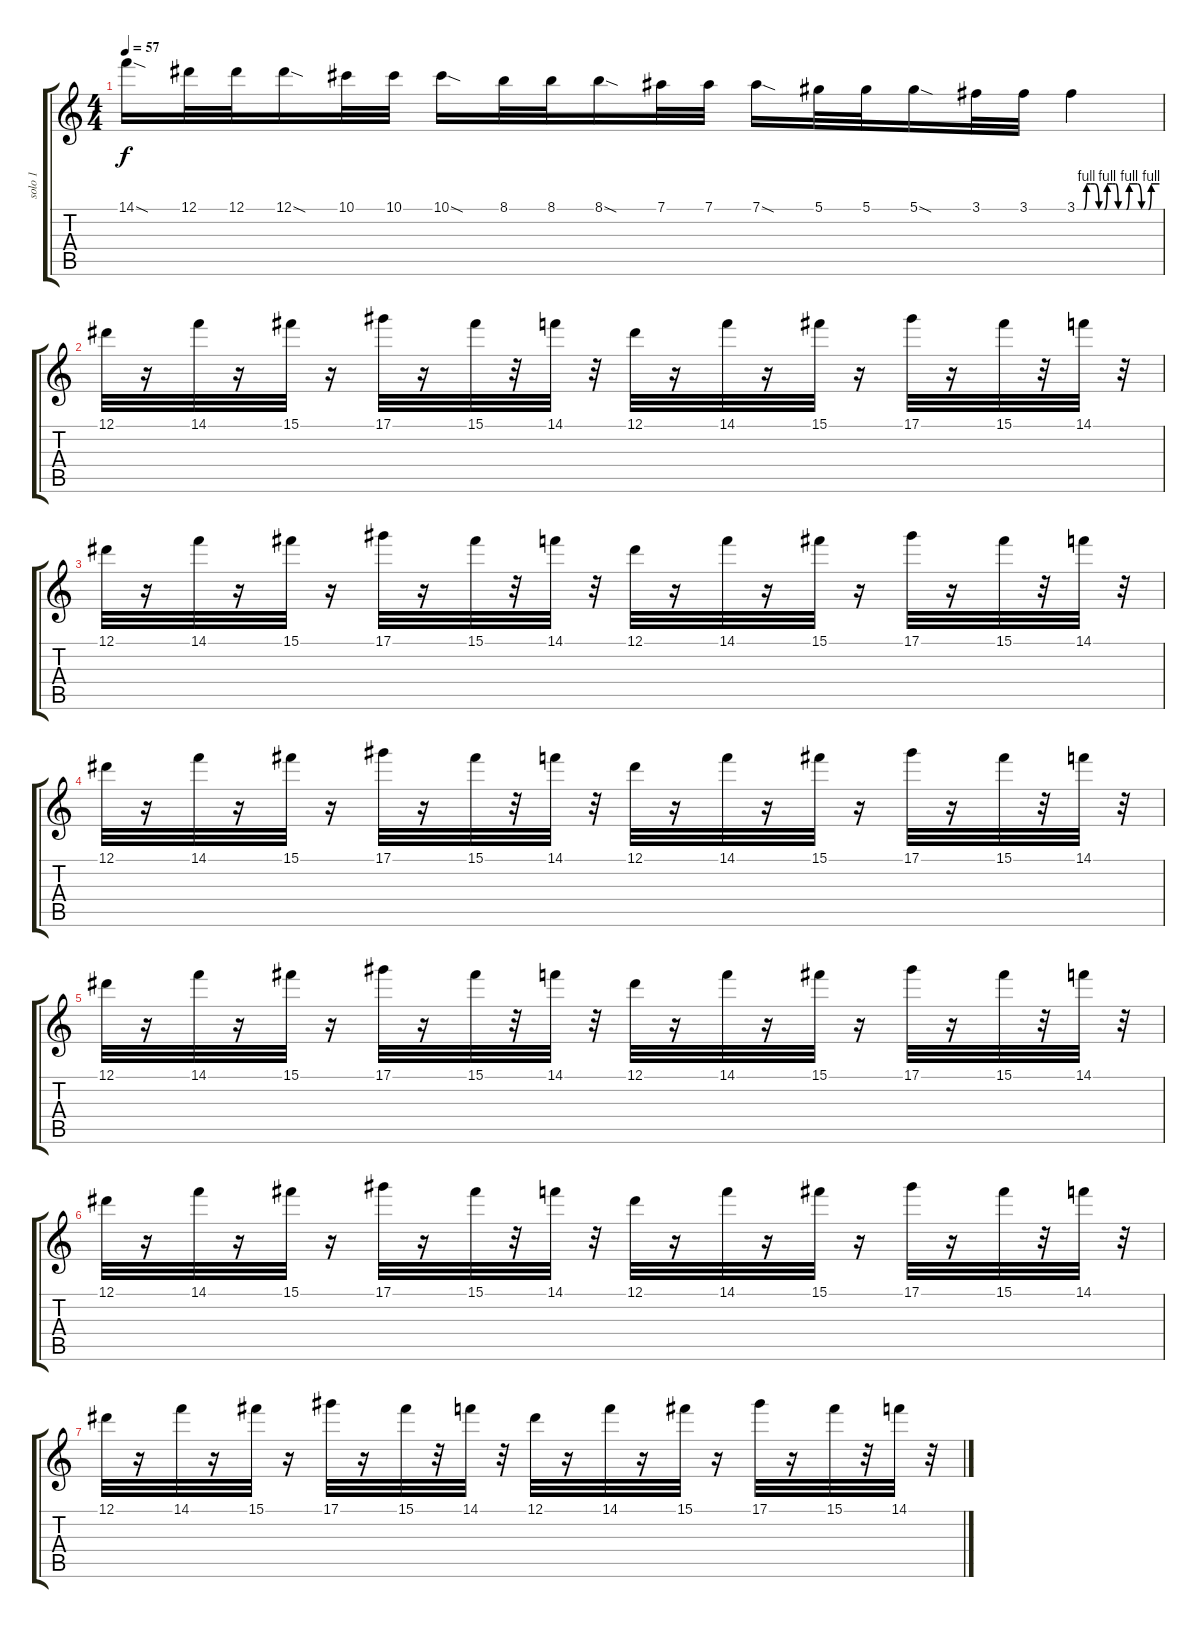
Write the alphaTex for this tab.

\track ("solo 1" "solo 1") {instrument overdrivenguitar}
\staff {score tabs}
\tuning (Eb4 Bb3 Gb3 Db3 Ab2 Eb2) {hide}
\ts (4 4)
\tempo 57
\clef g2
\ks c
14.1{sod}.16{dy f} 12.1.32 12.1.32 12.1{sod}.16 10.1.32 10.1.32 10.1{sod}.16 8.1.32 8.1.32 8.1{sod}.16 7.1.32 7.1.32 7.1{sod}.16 5.1.32 5.1.32 5.1{sod}.16 3.1.32 3.1.32 3.1{be (custom 0 0 5 0 7 4 10 4 13 4 16 0 20 0 22 4 26 4 28 4 30 0 36 0 38 4 40 4 44 4 47 0 52 0 54 4 56 4 60 4)}.4 |
12.1.32 r.16 14.1.32 r.16 15.1.32 r.16 17.1.32 r.16 15.1.32 r.32 14.1.32 r.32 12.1.32 r.16 14.1.32 r.16 15.1.32 r.16 17.1.32 r.16 15.1.32 r.32 14.1.32 r.32 |
12.1.32 r.16 14.1.32 r.16 15.1.32 r.16 17.1.32 r.16 15.1.32 r.32 14.1.32 r.32 12.1.32 r.16 14.1.32 r.16 15.1.32 r.16 17.1.32 r.16 15.1.32 r.32 14.1.32 r.32 |
12.1.32 r.16 14.1.32 r.16 15.1.32 r.16 17.1.32 r.16 15.1.32 r.32 14.1.32 r.32 12.1.32 r.16 14.1.32 r.16 15.1.32 r.16 17.1.32 r.16 15.1.32 r.32 14.1.32 r.32 |
12.1.32 r.16 14.1.32 r.16 15.1.32 r.16 17.1.32 r.16 15.1.32 r.32 14.1.32 r.32 12.1.32 r.16 14.1.32 r.16 15.1.32 r.16 17.1.32 r.16 15.1.32 r.32 14.1.32 r.32 |
12.1.32 r.16 14.1.32 r.16 15.1.32 r.16 17.1.32 r.16 15.1.32 r.32 14.1.32 r.32 12.1.32 r.16 14.1.32 r.16 15.1.32 r.16 17.1.32 r.16 15.1.32 r.32 14.1.32 r.32 |
12.1.32 r.16 14.1.32 r.16 15.1.32 r.16 17.1.32 r.16 15.1.32 r.32 14.1.32 r.32 12.1.32 r.16 14.1.32 r.16 15.1.32 r.16 17.1.32 r.16 15.1.32 r.32 14.1.32 r.32
